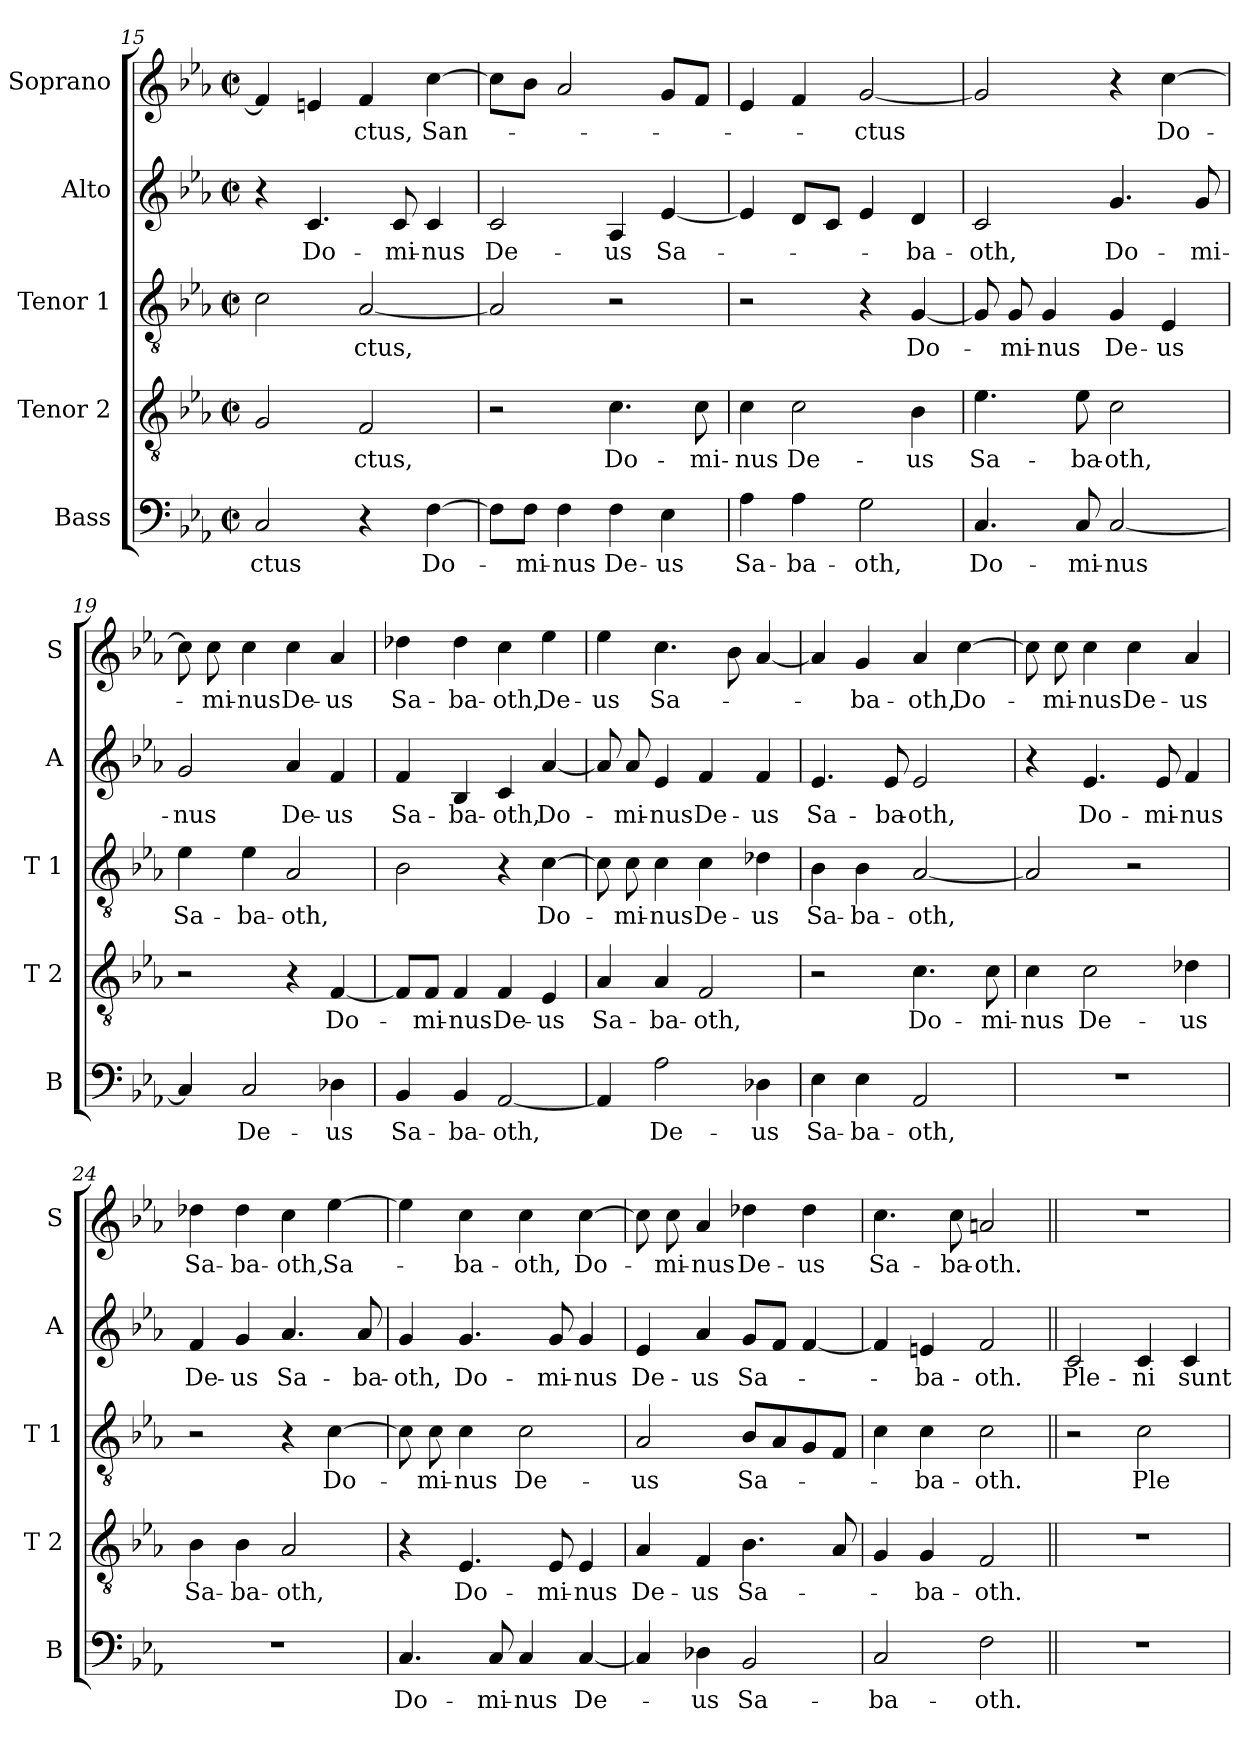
**kern	**text	**kern	**text	**kern	**text	**kern	**text	**kern	**text
*part5	*part5	*part4	*part4	*part3	*part3	*part2	*part2	*part1	*part1
*staff5	*staff5	*staff4	*staff4	*staff3	*staff3	*staff2	*staff2	*staff1	*staff1
*I"Bass	*	*I"Tenor 2	*	*I"Tenor 1	*	*I"Alto	*	*I"Soprano	*
*I'B	*	*I'T 2	*	*I'T 1	*	*I'A	*	*I'S	*
*clefF4	*	*clefGv2	*	*clefGv2	*	*clefG2	*	*clefG2	*
*k[b-e-a-]	*	*k[b-e-a-]	*	*k[b-e-a-]	*	*k[b-e-a-]	*	*k[b-e-a-]	*
*E-:	*	*E-:	*	*E-:	*	*E-:	*	*E-:	*
*M2/2	*	*M2/2	*	*M2/2	*	*M2/2	*	*M2/2	*
*met(c|)	*	*met(c|)	*	*met(c|)	*	*met(c|)	*	*met(c|)	*
=15	=15	=15	=15	=15	=15	=15	=15	=15	=15
!	!LO:LY:b	!	!	!	!	!	!	!	!
2C/	-ctus	2G/	.	2c\	.	4r	.	4f/]	.
!	!	!	!	!	!	!	!LO:LY:b	!	!
.	.	.	.	.	.	4.c/	Do-	4en/	.
!	!	!	!LO:LY:b	!	!LO:LY:b	!	!	!	!LO:LY:b
4r	.	2F/	-ctus,	[2A-/	-ctus,	.	.	4f/	-ctus,
!	!	!	!	!	!	!	!LO:LY:b	!	!
.	.	.	.	.	.	8c/	-mi-	.	.
!	!LO:LY:b	!	!	!	!	!	!LO:LY:b	!	!LO:LY:b
[4F\	Do-	.	.	.	.	4c/	-nus	[4cc\	San-
=16	=16	=16	=16	=16	=16	=16	=16	=16	=16
!	!	!	!	!	!	!	!LO:LY:b	!	!
8F\L]	.	2r	.	2A-/]	.	2c/	De-	8cc\L]	.
!	!LO:LY:b	!	!	!	!	!	!	!	!
8F\J	-mi-	.	.	.	.	.	.	8b-\J	.
!	!LO:LY:b	!	!	!	!	!	!	!	!
4F\	-nus	.	.	.	.	.	.	2a-/	.
!	!LO:LY:b	!	!LO:LY:b	!	!	!	!LO:LY:b	!	!
4F\	De-	4.c\	Do-	2r	.	4A-/	-us	.	.
!	!LO:LY:b	!	!	!	!	!	!LO:LY:b	!	!
4E-\	-us	.	.	.	.	[4e-/	Sa-	8g/L	.
!	!	!	!LO:LY:b	!	!	!	!	!	!
.	.	8c\	-mi-	.	.	.	.	8f/J	.
=17	=17	=17	=17	=17	=17	=17	=17	=17	=17
!	!LO:LY:b	!	!LO:LY:b	!	!	!	!	!	!
4A-\	Sa-	4c\	-nus	2r	.	4e-/]	.	4e-/	.
!	!LO:LY:b	!	!LO:LY:b	!	!	!	!	!	!
4A-\	-ba-	2c\	De-	.	.	8d/L	.	4f/	.
.	.	.	.	.	.	8c/J	.	.	.
!	!LO:LY:b	!	!	!	!	!	!	!	!LO:LY:b
2G\	-oth,	.	.	4r	.	4e-/	.	[2g/	-ctus
!	!	!	!LO:LY:b	!	!LO:LY:b	!	!LO:LY:b	!	!
.	.	4B-\	-us	[4G/	Do-	4d/	-ba-	.	.
!!LO:LB:g=z
=18	=18	=18	=18	=18	=18	=18	=18	=18	=18
!	!LO:LY:b	!	!LO:LY:b	!	!	!	!LO:LY:b	!	!
4.C/	Do-	4.e-\	Sa-	8G/]	.	2c/	-oth,	2g/]	.
!	!	!	!	!	!LO:LY:b	!	!	!	!
.	.	.	.	8G/	-mi-	.	.	.	.
!	!	!	!	!	!LO:LY:b	!	!	!	!
.	.	.	.	4G/	-nus	.	.	.	.
!	!LO:LY:b	!	!LO:LY:b	!	!	!	!	!	!
8C/	-mi-	8e-\	-ba-	.	.	.	.	.	.
!	!LO:LY:b	!	!LO:LY:b	!	!LO:LY:b	!	!LO:LY:b	!	!
[2C/	-nus	2c\	-oth,	4G/	De-	4.g/	Do-	4r	.
!	!	!	!	!	!LO:LY:b	!	!	!	!LO:LY:b
.	.	.	.	4E-/	-us	.	.	[4cc\	Do-
!	!	!	!	!	!	!	!LO:LY:b	!	!
.	.	.	.	.	.	8g/	-mi-	.	.
=19	=19	=19	=19	=19	=19	=19	=19	=19	=19
!	!	!	!	!	!LO:LY:b	!	!LO:LY:b	!	!
4C/]	.	2r	.	4e-\	Sa-	2g/	-nus	8cc\]	.
!	!	!	!	!	!	!	!	!	!LO:LY:b
.	.	.	.	.	.	.	.	8cc\	-mi-
!	!LO:LY:b	!	!	!	!LO:LY:b	!	!	!	!LO:LY:b
2C/	De-	.	.	4e-\	-ba-	.	.	4cc\	-nus
!	!	!	!	!	!LO:LY:b	!	!LO:LY:b	!	!LO:LY:b
.	.	4r	.	2A-/	-oth,	4a-/	De-	4cc\	De-
!	!LO:LY:b	!	!LO:LY:b	!	!	!	!LO:LY:b	!	!LO:LY:b
4D-X\	-us	[4F/	Do-	.	.	4f/	-us	4a-/	-us
=20	=20	=20	=20	=20	=20	=20	=20	=20	=20
!	!LO:LY:b	!	!	!	!	!	!LO:LY:b	!	!LO:LY:b
4BB-/	Sa-	8F/L]	.	2B-\	.	4f/	Sa-	4dd-X\	Sa-
!	!	!	!LO:LY:b	!	!	!	!	!	!
.	.	8F/J	-mi-	.	.	.	.	.	.
!	!LO:LY:b	!	!LO:LY:b	!	!	!	!LO:LY:b	!	!LO:LY:b
4BB-/	-ba-	4F/	-nus	.	.	4B-/	-ba-	4dd-\	-ba-
!	!LO:LY:b	!	!LO:LY:b	!	!	!	!LO:LY:b	!	!LO:LY:b
[2AA-/	-oth,	4F/	De-	4r	.	4c/	-oth,	4cc\	-oth,
!	!	!	!LO:LY:b	!	!LO:LY:b	!	!LO:LY:b	!	!LO:LY:b
.	.	4E-/	-us	[4c\	Do-	[4a-/	Do-	4ee-\	De-
=21	=21	=21	=21	=21	=21	=21	=21	=21	=21
!	!	!	!LO:LY:b	!	!	!	!	!	!LO:LY:b
4AA-/]	.	4A-/	Sa-	8c\]	.	8a-/]	.	4ee-\	-us
!	!	!	!	!	!LO:LY:b	!	!LO:LY:b	!	!
.	.	.	.	8c\	-mi-	8a-/	-mi-	.	.
!	!LO:LY:b	!	!LO:LY:b	!	!LO:LY:b	!	!LO:LY:b	!	!LO:LY:b
2A-\	De-	4A-/	-ba-	4c\	-nus	4e-/	-nus	4.cc\	Sa-
!	!	!	!LO:LY:b	!	!LO:LY:b	!	!LO:LY:b	!	!
.	.	2F/	-oth,	4c\	De-	4f/	De-	.	.
.	.	.	.	.	.	.	.	8b-\	.
!	!LO:LY:b	!	!	!	!LO:LY:b	!	!LO:LY:b	!	!
4D-X\	-us	.	.	4d-X\	-us	4f/	-us	[4a-/	.
=22	=22	=22	=22	=22	=22	=22	=22	=22	=22
!	!LO:LY:b	!	!	!	!LO:LY:b	!	!LO:LY:b	!	!
4E-\	Sa-	2r	.	4B-\	Sa-	4.e-/	Sa-	4a-/]	.
!	!LO:LY:b	!	!	!	!LO:LY:b	!	!	!	!LO:LY:b
4E-\	-ba-	.	.	4B-\	-ba-	.	.	4g/	-ba-
!	!	!	!	!	!	!	!LO:LY:b	!	!
.	.	.	.	.	.	8e-/	-ba-	.	.
!	!LO:LY:b	!	!LO:LY:b	!	!LO:LY:b	!	!LO:LY:b	!	!LO:LY:b
2AA-/	-oth,	4.c\	Do-	[2A-/	-oth,	2e-/	-oth,	4a-/	-oth,
!	!	!	!	!	!	!	!	!	!LO:LY:b
.	.	.	.	.	.	.	.	[4cc\	Do-
!	!	!	!LO:LY:b	!	!	!	!	!	!
.	.	8c\	-mi-	.	.	.	.	.	.
!!LO:LB:g=z
=23	=23	=23	=23	=23	=23	=23	=23	=23	=23
!	!	!	!LO:LY:b	!	!	!	!	!	!
1r	.	4c\	-nus	2A-/]	.	4r	.	8cc\]	.
!	!	!	!	!	!	!	!	!	!LO:LY:b
.	.	.	.	.	.	.	.	8cc\	-mi-
!	!	!	!LO:LY:b	!	!	!	!LO:LY:b	!	!LO:LY:b
.	.	2c\	De-	.	.	4.e-/	Do-	4cc\	-nus
!	!	!	!	!	!	!	!	!	!LO:LY:b
.	.	.	.	2r	.	.	.	4cc\	De-
!	!	!	!	!	!	!	!LO:LY:b	!	!
.	.	.	.	.	.	8e-/	-mi-	.	.
!	!	!	!LO:LY:b	!	!	!	!LO:LY:b	!	!LO:LY:b
.	.	4d-X\	-us	.	.	4f/	-nus	4a-/	-us
=24	=24	=24	=24	=24	=24	=24	=24	=24	=24
!	!	!	!LO:LY:b	!	!	!	!LO:LY:b	!	!LO:LY:b
1r	.	4B-\	Sa-	2r	.	4f/	De-	4dd-X\	Sa-
!	!	!	!LO:LY:b	!	!	!	!LO:LY:b	!	!LO:LY:b
.	.	4B-\	-ba-	.	.	4g/	-us	4dd-\	-ba-
!	!	!	!LO:LY:b	!	!	!	!LO:LY:b	!	!LO:LY:b
.	.	2A-/	-oth,	4r	.	4.a-/	Sa-	4cc\	-oth,
!	!	!	!	!	!LO:LY:b	!	!	!	!LO:LY:b
.	.	.	.	[4c\	Do-	.	.	[4ee-\	Sa-
!	!	!	!	!	!	!	!LO:LY:b	!	!
.	.	.	.	.	.	8a-/	-ba-	.	.
=25	=25	=25	=25	=25	=25	=25	=25	=25	=25
!	!LO:LY:b	!	!	!	!	!	!LO:LY:b	!	!
4.C/	Do-	4r	.	8c\]	.	4g/	-oth,	4ee-\]	.
!	!	!	!	!	!LO:LY:b	!	!	!	!
.	.	.	.	8c\	-mi-	.	.	.	.
!	!	!	!LO:LY:b	!	!LO:LY:b	!	!LO:LY:b	!	!LO:LY:b
.	.	4.E-/	Do-	4c\	-nus	4.g/	Do-	4cc\	-ba-
!	!LO:LY:b	!	!	!	!	!	!	!	!
8C/	-mi-	.	.	.	.	.	.	.	.
!	!LO:LY:b	!	!	!	!LO:LY:b	!	!	!	!LO:LY:b
4C/	-nus	.	.	2c\	De-	.	.	4cc\	-oth,
!	!	!	!LO:LY:b	!	!	!	!LO:LY:b	!	!
.	.	8E-/	-mi-	.	.	8g/	-mi-	.	.
!	!LO:LY:b	!	!LO:LY:b	!	!	!	!LO:LY:b	!	!LO:LY:b
[4C/	De-	4E-/	-nus	.	.	4g/	-nus	[4cc\	Do-
=26	=26	=26	=26	=26	=26	=26	=26	=26	=26
!	!	!	!LO:LY:b	!	!LO:LY:b	!	!LO:LY:b	!	!
4C/]	.	4A-/	De-	2A-/	-us	4e-/	De-	8cc\]	.
!	!	!	!	!	!	!	!	!	!LO:LY:b
.	.	.	.	.	.	.	.	8cc\	-mi-
!	!LO:LY:b	!	!LO:LY:b	!	!	!	!LO:LY:b	!	!LO:LY:b
4D-X\	-us	4F/	-us	.	.	4a-/	-us	4a-/	-nus
!	!LO:LY:b	!	!LO:LY:b	!	!LO:LY:b	!	!LO:LY:b	!	!LO:LY:b
2BB-/	Sa-	4.B-\	Sa-	8B-/L	Sa-	8g/L	Sa-	4dd-X\	De-
.	.	.	.	8A-/	.	8f/J	.	.	.
!	!	!	!	!	!	!	!	!	!LO:LY:b
.	.	.	.	8G/	.	[4f/	.	4dd-\	-us
.	.	8A-/	.	8F/J	.	.	.	.	.
=27	=27	=27	=27	=27	=27	=27	=27	=27	=27
!	!LO:LY:b	!	!	!	!	!	!	!	!LO:LY:b
2C/	-ba-	4G/	.	4c\	.	4f/]	.	4.cc\	Sa-
!	!	!	!LO:LY:b	!	!LO:LY:b	!	!LO:LY:b	!	!
.	.	4G/	-ba-	4c\	-ba-	4en/	-ba-	.	.
!	!	!	!	!	!	!	!	!	!LO:LY:b
.	.	.	.	.	.	.	.	8cc\	-ba-
!	!LO:LY:b	!	!LO:LY:b	!	!LO:LY:b	!	!LO:LY:b	!	!LO:LY:b
2F\	-oth.	2F/	-oth.	2c\	-oth.	2f/	-oth.	2an/	-oth.
!!LO:PB:g=z
=28||	=28||	=28||	=28||	=28||	=28||	=28||	=28||	=28||	=28||
!	!	!	!	!	!	!	!LO:LY:b	!	!
1r	.	1r	.	2r	.	2c/	Ple-	1r	.
!	!	!	!	!	!LO:LY:b	!	!LO:LY:b	!	!
.	.	.	.	2c\	Ple-	4c/	-ni	.	.
!	!	!	!	!	!	!	!LO:LY:b	!	!
.	.	.	.	.	.	4c/	sunt	.	.
=	=	=	=	=	=	=	=	=	=
*-	*-	*-	*-	*-	*-	*-	*-	*-	*-
